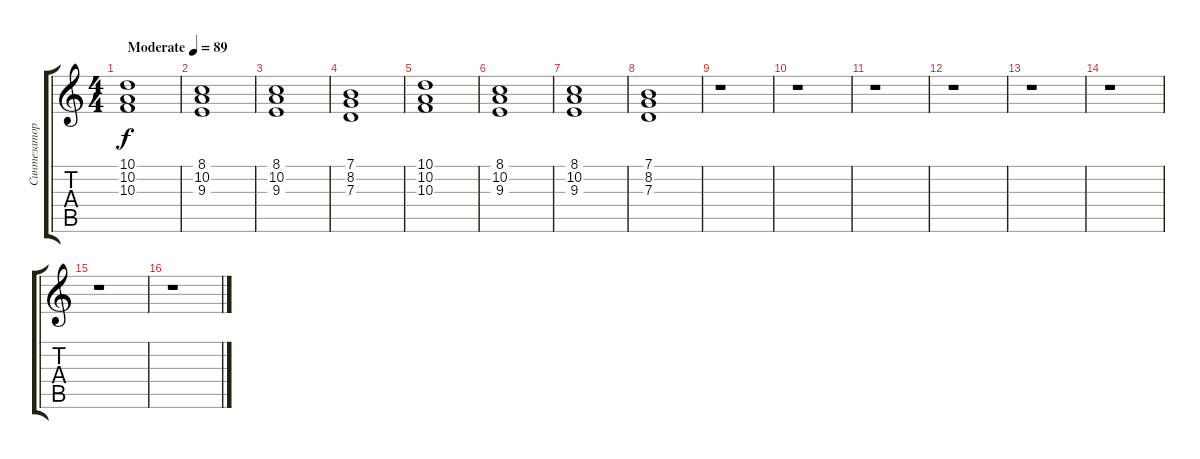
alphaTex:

\track ("Синтезатор " "Синтезатор") {instrument stringensemble1}
\staff {score tabs}
\tuning (E4 B3 G3 D3 A2 E2) {hide}
\ts (4 4)
\tempo (89 "Moderate")
\clef g2
\ks c
(10.1 10.2 10.3).1{dy f instrument stringensemble1} |
(8.1 10.2 9.3).1 |
(8.1 10.2 9.3).1 |
(7.1 8.2 7.3).1 |
(10.1 10.2 10.3).1 |
(8.1 10.2 9.3).1 |
(8.1 10.2 9.3).1 |
(7.1 8.2 7.3).1 |
r.1 |
r.1 |
r.1 |
r.1 |
r.1 |
r.1 |
r.1 |
r.1
